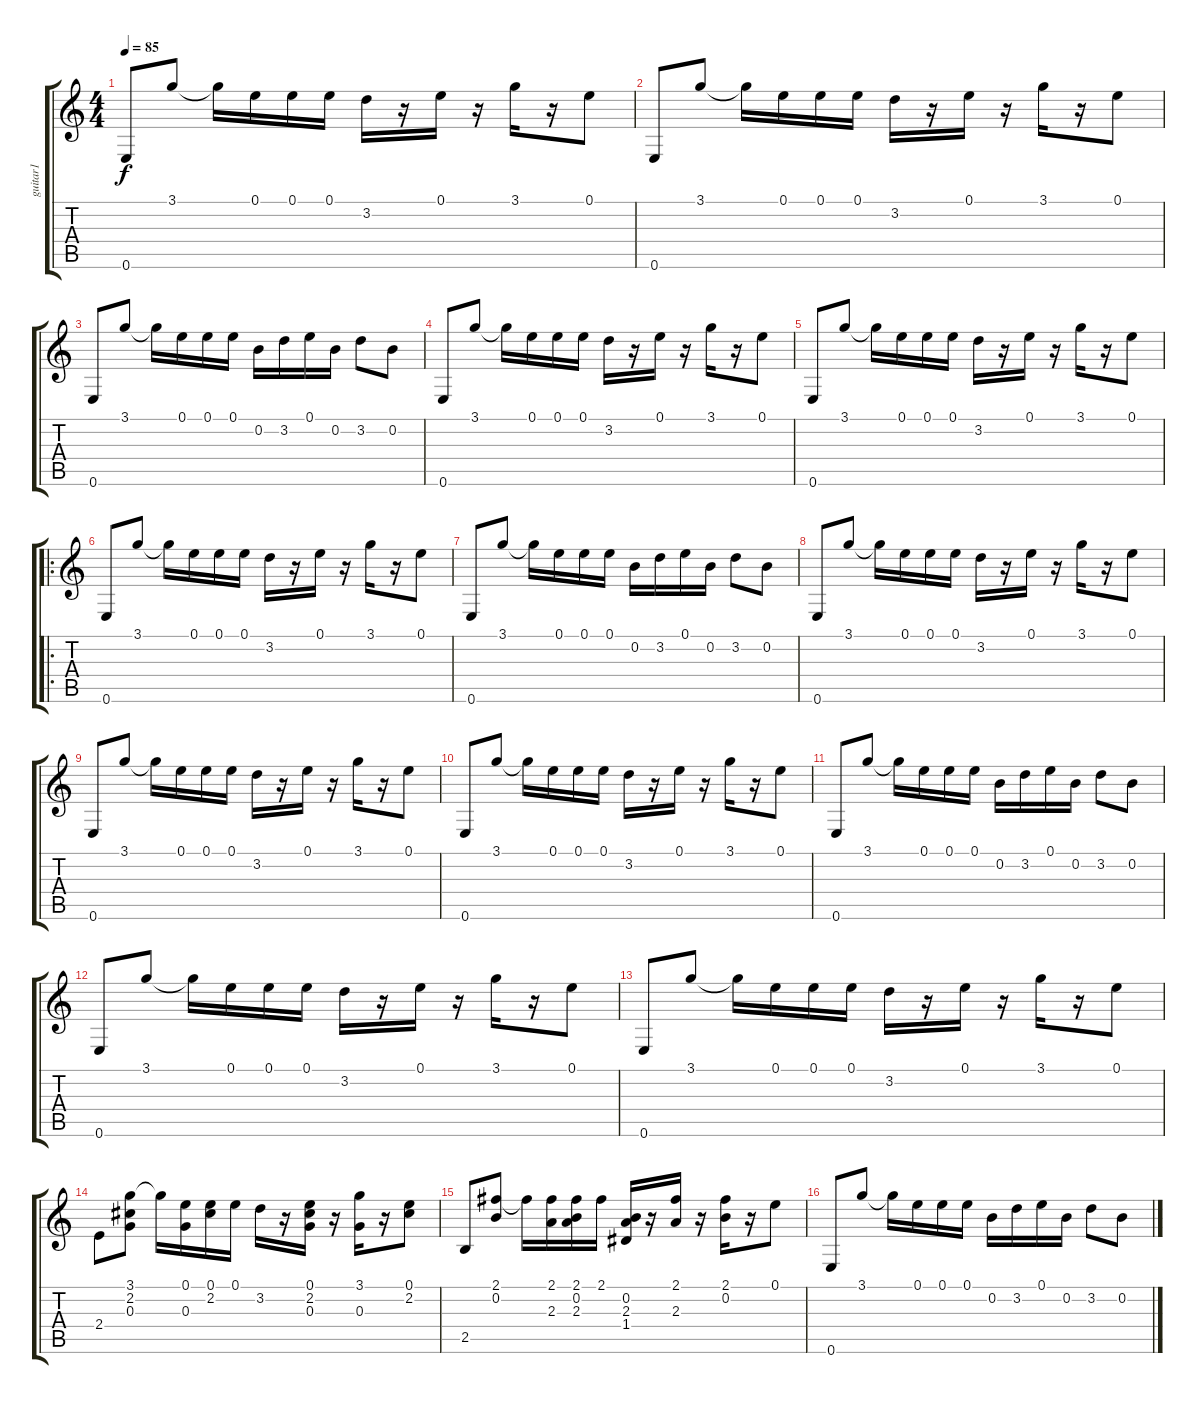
\track ("guitar1" "guitar1") {instrument electricguitarjazz}
\staff {score tabs}
\tuning (E4 B3 G3 D3 A2 E2) {hide}
\ts (4 4)
\tempo 85
\clef g2
\ks c
0.6.8{dy f} 3.1.8 3.1{t}.16 0.1.16 0.1.16 0.1.16 3.2.16 r.16 0.1.16 r.16 3.1.16 r.16 0.1.8 |
0.6.8 3.1.8 3.1{t}.16 0.1.16 0.1.16 0.1.16 3.2.16 r.16 0.1.16 r.16 3.1.16 r.16 0.1.8 |
0.6.8 3.1.8 3.1{t}.16 0.1.16 0.1.16 0.1.16 0.2.16 3.2.16 0.1.16 0.2.16 3.2.8 0.2.8 |
0.6.8 3.1.8 3.1{t}.16 0.1.16 0.1.16 0.1.16 3.2.16 r.16 0.1.16 r.16 3.1.16 r.16 0.1.8 |
0.6.8 3.1.8 3.1{t}.16 0.1.16 0.1.16 0.1.16 3.2.16 r.16 0.1.16 r.16 3.1.16 r.16 0.1.8 |
\ro
0.6.8 3.1.8 3.1{t}.16 0.1.16 0.1.16 0.1.16 3.2.16 r.16 0.1.16 r.16 3.1.16 r.16 0.1.8 |
0.6.8 3.1.8 3.1{t}.16 0.1.16 0.1.16 0.1.16 0.2.16 3.2.16 0.1.16 0.2.16 3.2.8 0.2.8 |
0.6.8 3.1.8 3.1{t}.16 0.1.16 0.1.16 0.1.16 3.2.16 r.16 0.1.16 r.16 3.1.16 r.16 0.1.8 |
0.6.8 3.1.8 3.1{t}.16 0.1.16 0.1.16 0.1.16 3.2.16 r.16 0.1.16 r.16 3.1.16 r.16 0.1.8 |
0.6.8 3.1.8 3.1{t}.16 0.1.16 0.1.16 0.1.16 3.2.16 r.16 0.1.16 r.16 3.1.16 r.16 0.1.8 |
0.6.8 3.1.8 3.1{t}.16 0.1.16 0.1.16 0.1.16 0.2.16 3.2.16 0.1.16 0.2.16 3.2.8 0.2.8 |
0.6.8 3.1.8 3.1{t}.16 0.1.16 0.1.16 0.1.16 3.2.16 r.16 0.1.16 r.16 3.1.16 r.16 0.1.8 |
0.6.8 3.1.8 3.1{t}.16 0.1.16 0.1.16 0.1.16 3.2.16 r.16 0.1.16 r.16 3.1.16 r.16 0.1.8 |
2.4.8 (3.1 2.2 0.3).8 3.1{t}.16 (0.1 0.3).16 (0.1 2.2).16 0.1.16 3.2.16 r.16 (0.1 2.2 0.3).16 r.16 (3.1 0.3).16 r.16 (0.1 2.2).8 |
2.5.8 (2.1 0.2).8 2.1{t}.16 (2.1 2.3).16 (2.1 0.2 2.3).16 2.1.16 (0.2 2.3 1.4).16 r.16 (2.1 2.3).16 r.16 (2.1 0.2).16 r.16 0.1.8 |
0.6.8 3.1.8 3.1{t}.16 0.1.16 0.1.16 0.1.16 0.2.16 3.2.16 0.1.16 0.2.16 3.2.8 0.2.8
